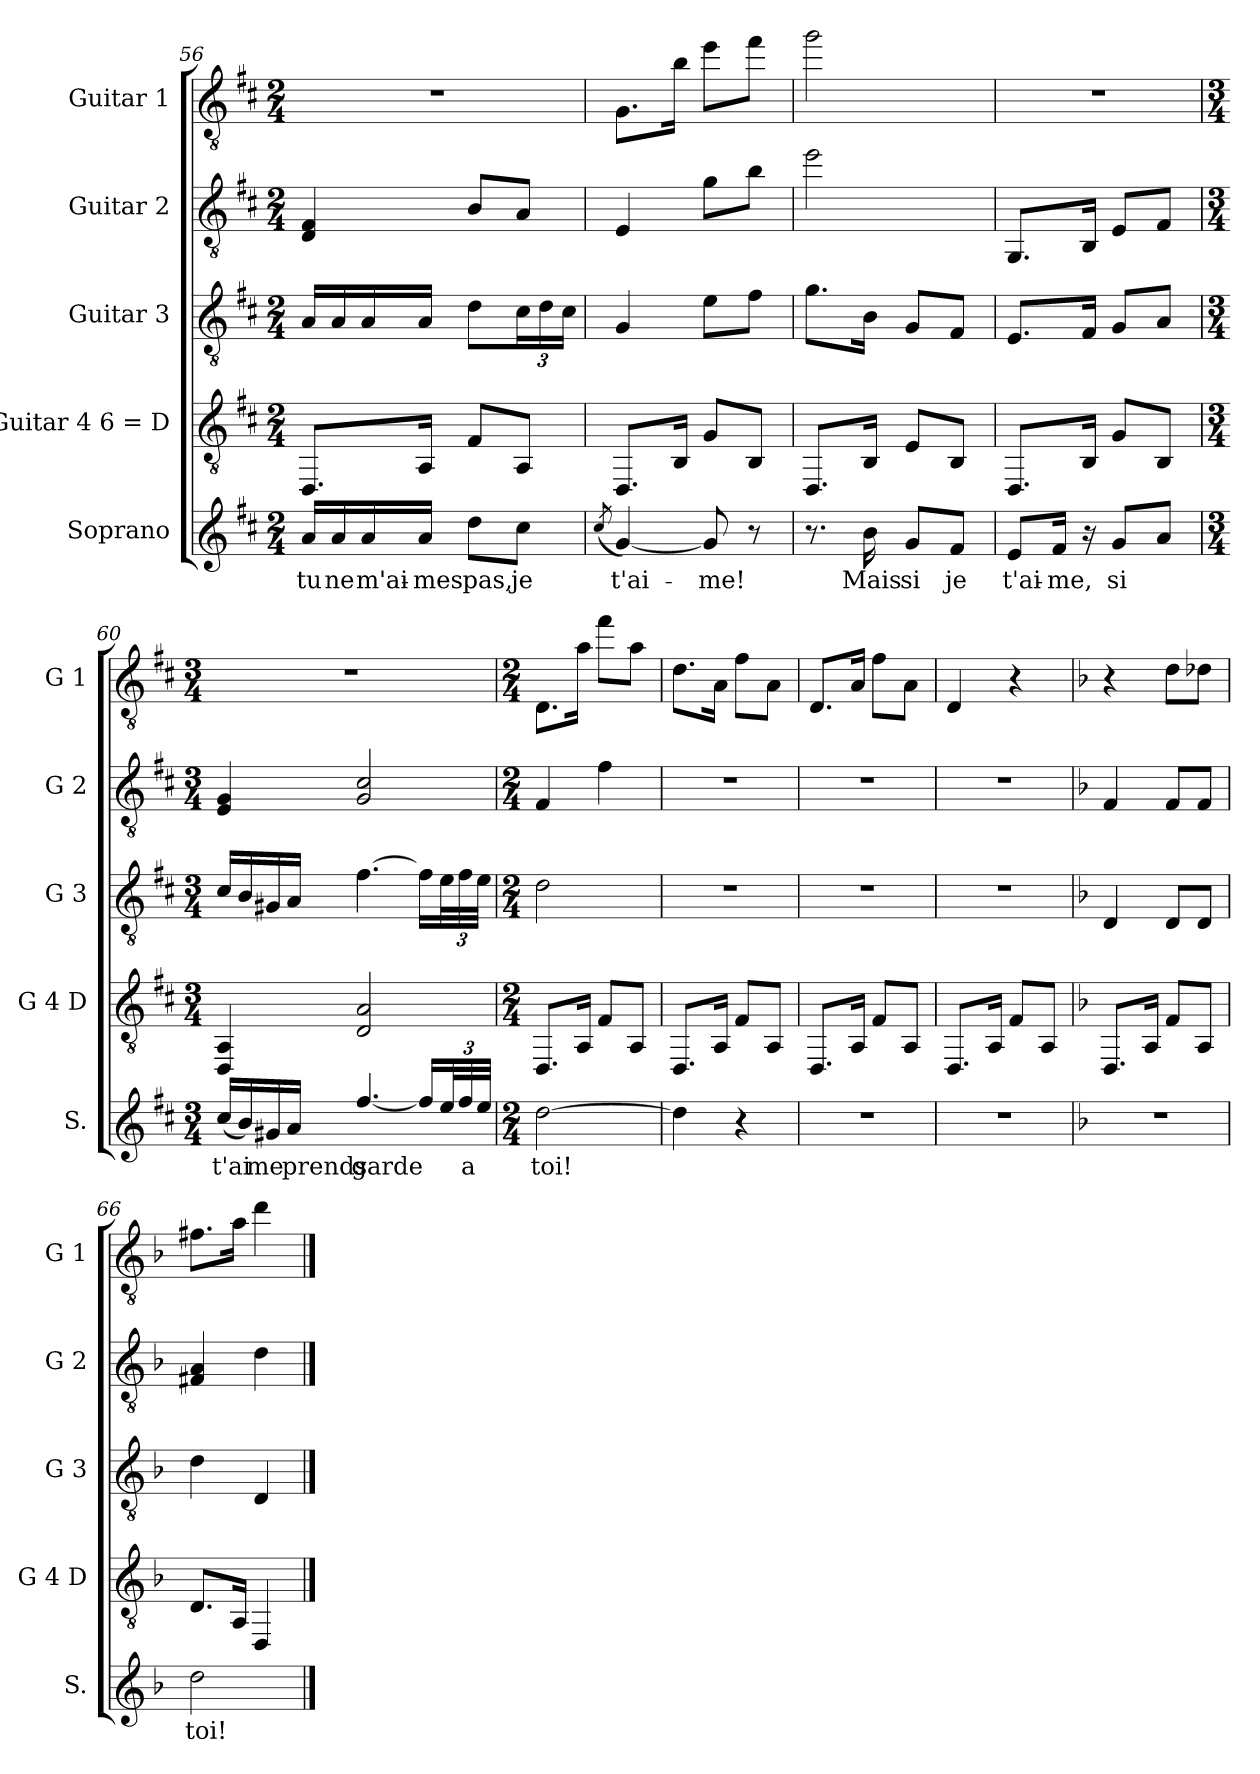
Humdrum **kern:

**kern	**text	**dynam	**kern	**kern	**kern	**kern
*part5	*part5	*part5	*part4	*part3	*part2	*part1
*staff5	*staff5	*staff5	*staff4	*staff3	*staff2	*staff1
*I"Soprano	*	*	*I"Guitar 4 6 = D	*I"Guitar 3	*I"Guitar 2	*I"Guitar 1
*I'S.	*	*	*I'G 4 D	*I'G 3	*I'G 2	*I'G 1
*clefG2	*	*	*clefGv2	*clefGv2	*clefGv2	*clefGv2
*k[f#c#]	*	*	*k[f#c#]	*k[f#c#]	*k[f#c#]	*k[f#c#]
*M2/4	*	*	*M2/4	*M2/4	*M2/4	*M2/4
=56	=56	=56	=56	=56	=56	=56
!	!LO:LY:b	!	!	!	!	!
16a/LL	tu	.	8.DD/L	16A/LL	4D/ 4F#/	2r
!	!LO:LY:b	!	!	!	!	!
16a/	ne	.	.	16A/	.	.
!	!LO:LY:b	!	!	!	!	!
16a/	m'ai-	.	.	16A/	.	.
!	!LO:LY:b	!	!	!	!	!
16a/JJ	-mes	.	16AA/Jk	16A/JJ	.	.
!	!LO:LY:b	!	!	!	!	!
8dd\L	pas,	.	8F#/L	8d\L	8B/L	.
!	!LO:LY:b	!	!	!	!	!
*	*	*	*	*Xbrackettup	*	*
8cc#\J	je	.	8AA/J	24c#\L	8A/J	.
.	.	.	.	24d\	.	.
.	.	.	.	24c#\JJ	.	.
=57	=57	=57	=57	=57	=57	=57
(<8qcc#/	.	.	.	.	.	.
!	!LO:LY:b	!	!	!	!	!
[4g/)	t'ai-	.	8.DD/L	4G/	4E/	8.G\L
.	.	.	16BB/Jk	.	.	16b\Jk
!	!LO:LY:b	!	!	!	!	!
8g/]	-me!	.	8G/L	8e\L	8g\L	8ee\L
8r	.	.	8BB/J	8f#\J	8b\J	8ff#\J
=58	=58	=58	=58	=58	=58	=58
8.r	.	.	8.DD/L	8.g\L	2ee\	2gg\
!	!LO:LY:b	!	!	!	!	!
16b\	Mais	.	16BB/Jk	16B\Jk	.	.
!	!LO:LY:b	!	!	!	!	!
8g/L	si	.	8E/L	8G/L	.	.
!	!LO:LY:b	!	!	!	!	!
8f#/J	je	.	8BB/J	8F#/J	.	.
!!LO:LB:g=z
=59	=59	=59	=59	=59	=59	=59
!	!LO:LY:b	!	!	!	!	!
8e/L	t'ai-	.	8.DD/L	8.E/L	8.GG/L	2r
!	!LO:LY:b	!LO:DY:b	!	!	!	!
16f#/Jk	-me,	other-dynamics	.	.	.	.
16r	.	.	16BB/Jk	16F#/Jk	16BB/Jk	.
!	!LO:LY:b	!	!	!	!	!
8g/L	si	.	8G/L	8G/L	8E/L	.
8a/J	.	.	8BB/J	8A/J	8F#/J	.
=60	=60	=60	=60	=60	=60	=60
*M3/4	*	*	*M3/4	*M3/4	*M3/4	*M3/4
!	!LO:LY:b	!	!	!	!	!
(<16cc#/LL	t'ai	.	4DD/ 4AA/	16c#/LL	4E/ 4G/	2.r
16b/)	.	.	.	16B/	.	.
!	!LO:LY:b	!	!	!	!	!
16g#X/	me	.	.	16G#X/	.	.
!	!LO:LY:b	!	!	!	!	!
16a/JJ	prends	.	.	16A/JJ	.	.
!	!LO:LY:b	!	!	!	!	!
[4.ff#/	garde	.	2D/ 2A/	[4.f#\	2G/ 2c#/	.
16ff#/LL]	.	.	.	16f#\LL]	.	.
*Xbrackettup	*	*	*	*	*	*
48ee/L	.	.	.	48e\L	.	.
!	!LO:LY:b	!	!	!	!	!
48ff#/	a	.	.	48f#\	.	.
48ee/JJJ	.	.	.	48e\JJJ	.	.
=61	=61	=61	=61	=61	=61	=61
*M2/4	*	*	*M2/4	*M2/4	*M2/4	*M2/4
!	!LO:LY:b	!	!	!	!	!
[2dd\	toi!	.	8.DD/L	2d\	4F#/	8.D\L
.	.	.	16AA/Jk	.	.	16a\Jk
.	.	.	8F#/L	.	4f#\	8ff#\L
.	.	.	8AA/J	.	.	8a\J
=62	=62	=62	=62	=62	=62	=62
4dd\]	.	.	8.DD/L	2r	2r	8.d\L
.	.	.	16AA/Jk	.	.	16A\Jk
4r	.	.	8F#/L	.	.	8f#\L
.	.	.	8AA/J	.	.	8A\J
!!LO:PB:g=z
=63	=63	=63	=63	=63	=63	=63
2r	.	.	8.DD/L	2r	2r	8.D/L
.	.	.	16AA/Jk	.	.	16A/Jk
.	.	.	8F#/L	.	.	8f#\L
.	.	.	8AA/J	.	.	8A\J
=64	=64	=64	=64	=64	=64	=64
2r	.	.	8.DD/L	2r	2r	4D/
.	.	.	16AA/Jk	.	.	.
.	.	.	8F#/L	.	.	4r
.	.	.	8AA/J	.	.	.
!!LO:LB:g=z
=65	=65	=65	=65	=65	=65	=65
*k[b-]	*	*	*k[b-]	*k[b-]	*k[b-]	*k[b-]
2r	.	.	8.DD/L	4D/	4F/	4r
.	.	.	16AA/Jk	.	.	.
.	.	.	8F/L	8D/L	8F/L	8d\L
.	.	.	8AA/J	8D/J	8F/J	8d-X\J
=66	=66	=66	=66	=66	=66	=66
!	!LO:LY:b	!	!	!	!	!
2dd\	toi!	.	8.D/L	4d\	4F#X/ 4A/	8.f#X\L
.	.	.	16AA/Jk	.	.	16a\Jk
.	.	.	4DD/	4D/	4d\	4dd\
==	==	==	==	==	==	==
*-	*-	*-	*-	*-	*-	*-
